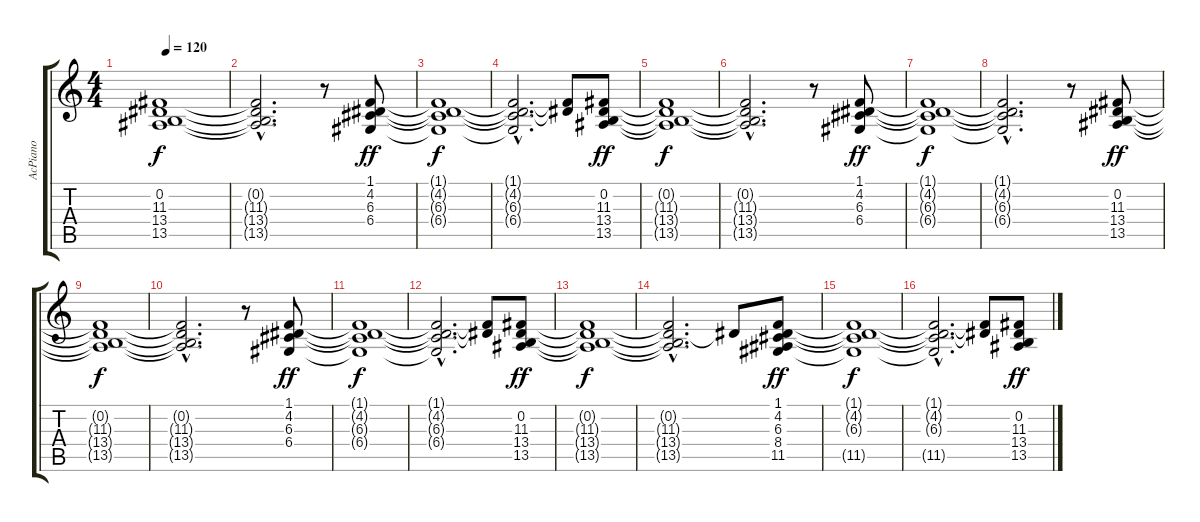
\track ("AcPiano " "AcPiano ") {instrument acousticgrandpiano}
\staff {score tabs}
\tuning (E4 B3 G3 D3 A2 E2) {hide}
\ts (4 4)
\tempo 120
\clef g2
\ks c
(0.2{t} 11.3{t} 13.4{t} 13.5{t}).1{dy f} |
(0.2{hac t} 11.3{hac t} 13.4{hac t} 13.5{hac t}).2{d} r.8 (1.1 4.2 6.3 6.4).8{dy ff} |
(1.1{t} 4.2{t} 6.3{t} 6.4{t}).1{dy f} |
(1.1{hac t} 4.2{hac t} 6.3{hac t} 6.4{hac t}).2{d} (1.1{t} 4.2{t}).8 (0.2 11.3 13.4 13.5).8{dy ff} |
(0.2{t} 11.3{t} 13.4{t} 13.5{t}).1{dy f} |
(0.2{hac t} 11.3{hac t} 13.4{hac t} 13.5{hac t}).2{d} r.8 (1.1 4.2 6.3 6.4).8{dy ff} |
(1.1{t} 4.2{t} 6.3{t} 6.4{t}).1{dy f} |
(1.1{hac t} 4.2{hac t} 6.3{hac t} 6.4{hac t}).2{d} r.8 (0.2 11.3 13.4 13.5).8{dy ff} |
(0.2{t} 11.3{t} 13.4{t} 13.5{t}).1{dy f} |
(0.2{hac t} 11.3{hac t} 13.4{hac t} 13.5{hac t}).2{d} r.8 (1.1 4.2 6.3 6.4).8{dy ff} |
(1.1{t} 4.2{t} 6.3{t} 6.4{t}).1{dy f} |
(1.1{hac t} 4.2{hac t} 6.3{hac t} 6.4{hac t}).2{d} (1.1{t} 4.2{t}).8 (0.2 11.3 13.4 13.5).8{dy ff} |
(0.2{t} 11.3{t} 13.4{t} 13.5{t}).1{dy f} |
(0.2{hac t} 11.3{hac t} 13.4{hac t} 13.5{hac t}).2{d} 13.4{t}.8 (1.1 4.2 6.3 8.4 11.5).8{dy ff} |
(1.1{t} 4.2{t} 6.3{t} 11.5{t}).1{dy f} |
(1.1{hac t} 4.2{hac t} 6.3{hac t} 11.5{hac t}).2{d} (1.1{t} 4.2{t}).8 (0.2 11.3 13.4 13.5).8{dy ff}
